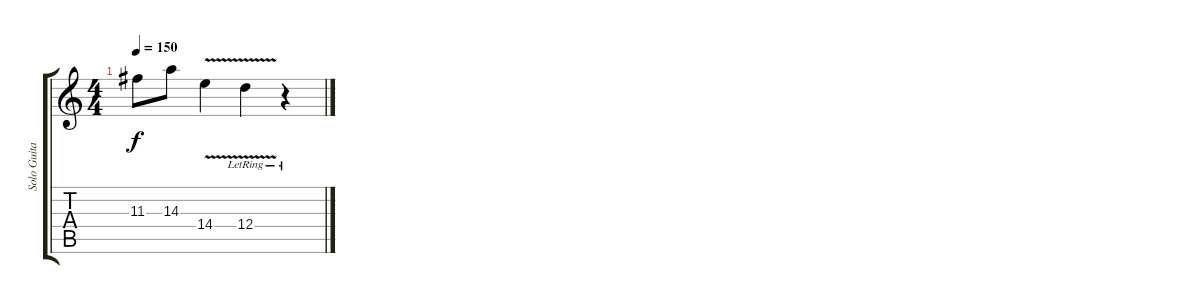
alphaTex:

\track ("Solo Guitar" "Solo Guita") {instrument overdrivenguitar}
\staff {score tabs}
\tuning (E4 B3 G3 D3 A2 E2) {hide}
\ts (4 4)
\tempo 150
\clef g2
\ks c
11.3.8{dy f} 14.3.8 14.4{v}.4 12.4{v lr}.4 r.4
